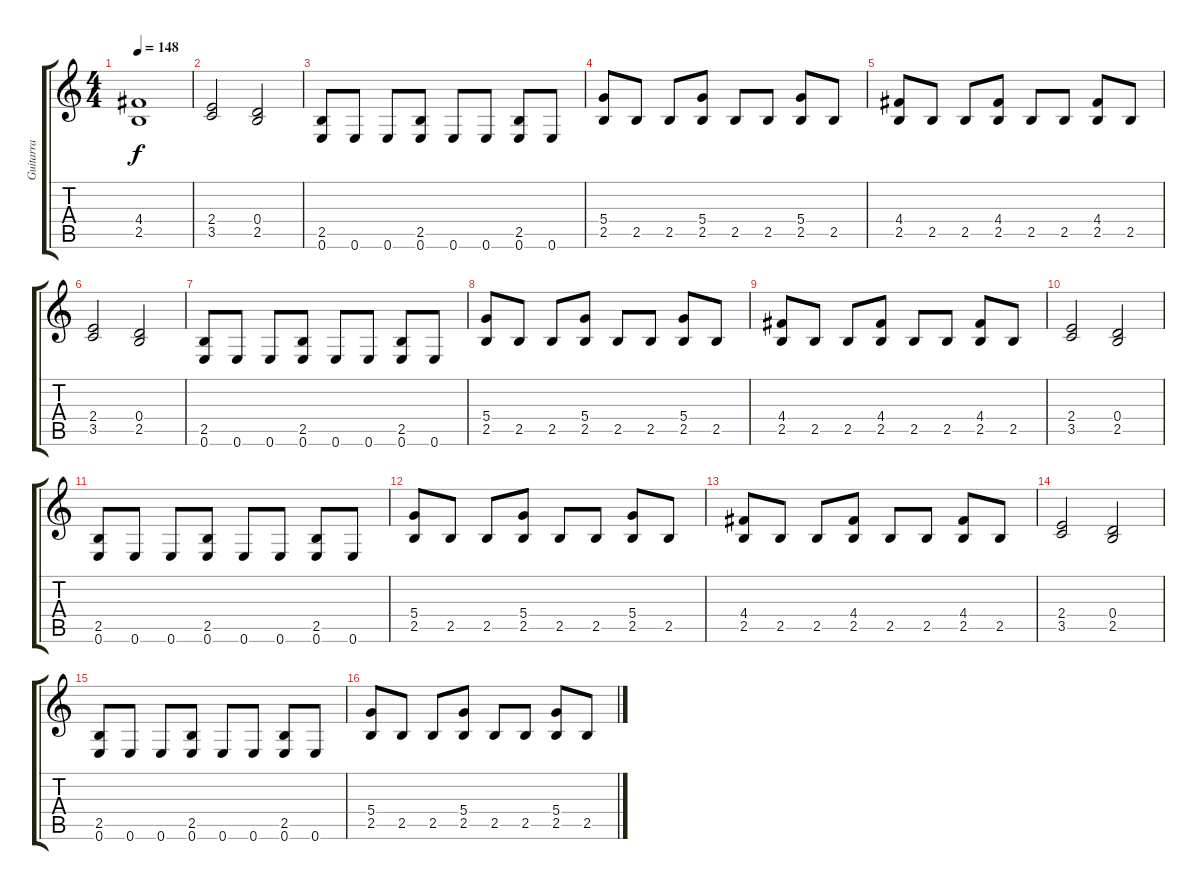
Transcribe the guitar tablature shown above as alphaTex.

\track ("Guitarra" "Guitarra") {instrument distortionguitar}
\staff {score tabs}
\tuning (E4 B3 G3 D3 A2 E2) {hide}
\ts (4 4)
\tempo 148
\clef g2
\ks c
(4.4 2.5).1{dy f} |
(2.4 3.5).2 (0.4 2.5).2 |
(2.5 0.6).8 0.6.8 0.6.8 (2.5 0.6).8 0.6.8 0.6.8 (2.5 0.6).8 0.6.8 |
(5.4 2.5).8 2.5.8 2.5.8 (5.4 2.5).8 2.5.8 2.5.8 (5.4 2.5).8 2.5.8 |
(4.4 2.5).8 2.5.8 2.5.8 (4.4 2.5).8 2.5.8 2.5.8 (4.4 2.5).8 2.5.8 |
(2.4 3.5).2 (0.4 2.5).2 |
(2.5 0.6).8 0.6.8 0.6.8 (2.5 0.6).8 0.6.8 0.6.8 (2.5 0.6).8 0.6.8 |
(5.4 2.5).8 2.5.8 2.5.8 (5.4 2.5).8 2.5.8 2.5.8 (5.4 2.5).8 2.5.8 |
(4.4 2.5).8 2.5.8 2.5.8 (4.4 2.5).8 2.5.8 2.5.8 (4.4 2.5).8 2.5.8 |
(2.4 3.5).2 (0.4 2.5).2 |
(2.5 0.6).8 0.6.8 0.6.8 (2.5 0.6).8 0.6.8 0.6.8 (2.5 0.6).8 0.6.8 |
(5.4 2.5).8 2.5.8 2.5.8 (5.4 2.5).8 2.5.8 2.5.8 (5.4 2.5).8 2.5.8 |
(4.4 2.5).8 2.5.8 2.5.8 (4.4 2.5).8 2.5.8 2.5.8 (4.4 2.5).8 2.5.8 |
(2.4 3.5).2 (0.4 2.5).2 |
(2.5 0.6).8 0.6.8 0.6.8 (2.5 0.6).8 0.6.8 0.6.8 (2.5 0.6).8 0.6.8 |
(5.4 2.5).8 2.5.8 2.5.8 (5.4 2.5).8 2.5.8 2.5.8 (5.4 2.5).8 2.5.8
